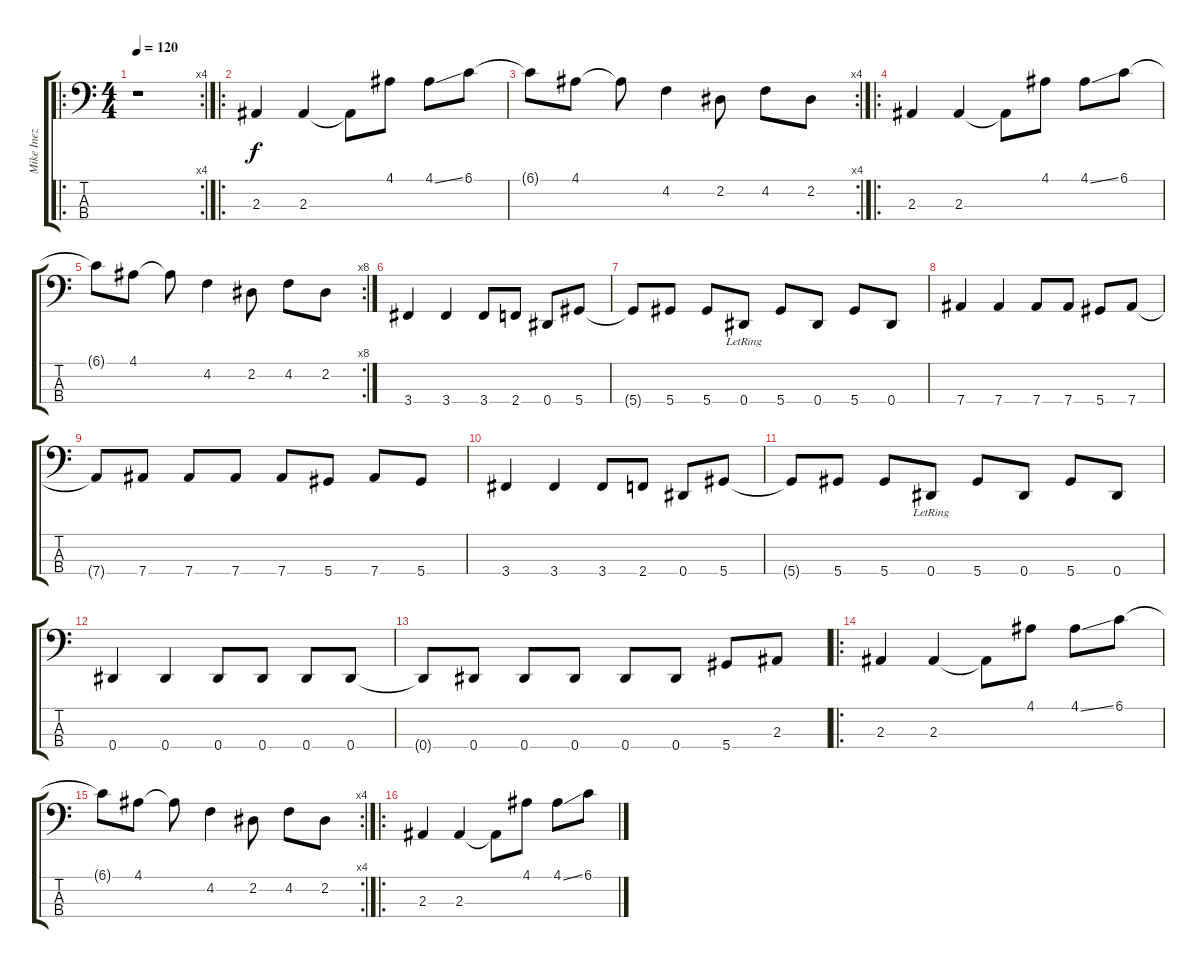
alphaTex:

\track ("Mike Inez" "Mike Inez") {instrument acousticbass}
\staff {score tabs}
\tuning (Gb2 Db2 Ab1 Eb1) {hide}
\ro
\rc 4
\ts (4 4)
\tempo 120
\clef f4
\ks c
r.1{dy f instrument acousticbass} |
\ro
2.3.4 2.3.4 2.3{t}.8 4.1.8 4.1{ss}.8 6.1.8 |
\rc 4
6.1{t}.8 4.1.8 4.1{t}.8 4.2.4 2.2.8 4.2.8 2.2.8 |
\ro
2.3.4 2.3.4 2.3{t}.8 4.1.8 4.1{ss}.8 6.1.8 |
\rc 8
6.1{t}.8 4.1.8 4.1{t}.8 4.2.4 2.2.8 4.2.8 2.2.8 |
3.4.4 3.4.4 3.4.8 2.4.8 0.4.8 5.4.8 |
5.4{t}.8 5.4.8 5.4.8 0.4{lr}.8 5.4.8 0.4.8 5.4.8 0.4.8 |
7.4.4 7.4.4 7.4.8 7.4.8 5.4.8 7.4.8 |
7.4{t}.8 7.4.8 7.4.8 7.4.8 7.4.8 5.4.8 7.4.8 5.4.8 |
3.4.4 3.4.4 3.4.8 2.4.8 0.4.8 5.4.8 |
5.4{t}.8 5.4.8 5.4.8 0.4{lr}.8 5.4.8 0.4.8 5.4.8 0.4.8 |
0.4.4 0.4.4 0.4.8 0.4.8 0.4.8 0.4.8 |
0.4{t}.8 0.4.8 0.4.8 0.4.8 0.4.8 0.4.8 5.4.8 2.3.8 |
\ro
2.3.4 2.3.4 2.3{t}.8 4.1.8 4.1{ss}.8 6.1.8 |
\rc 4
6.1{t}.8 4.1.8 4.1{t}.8 4.2.4 2.2.8 4.2.8 2.2.8 |
\ro
2.3.4 2.3.4 2.3{t}.8 4.1.8 4.1{ss}.8 6.1.8
